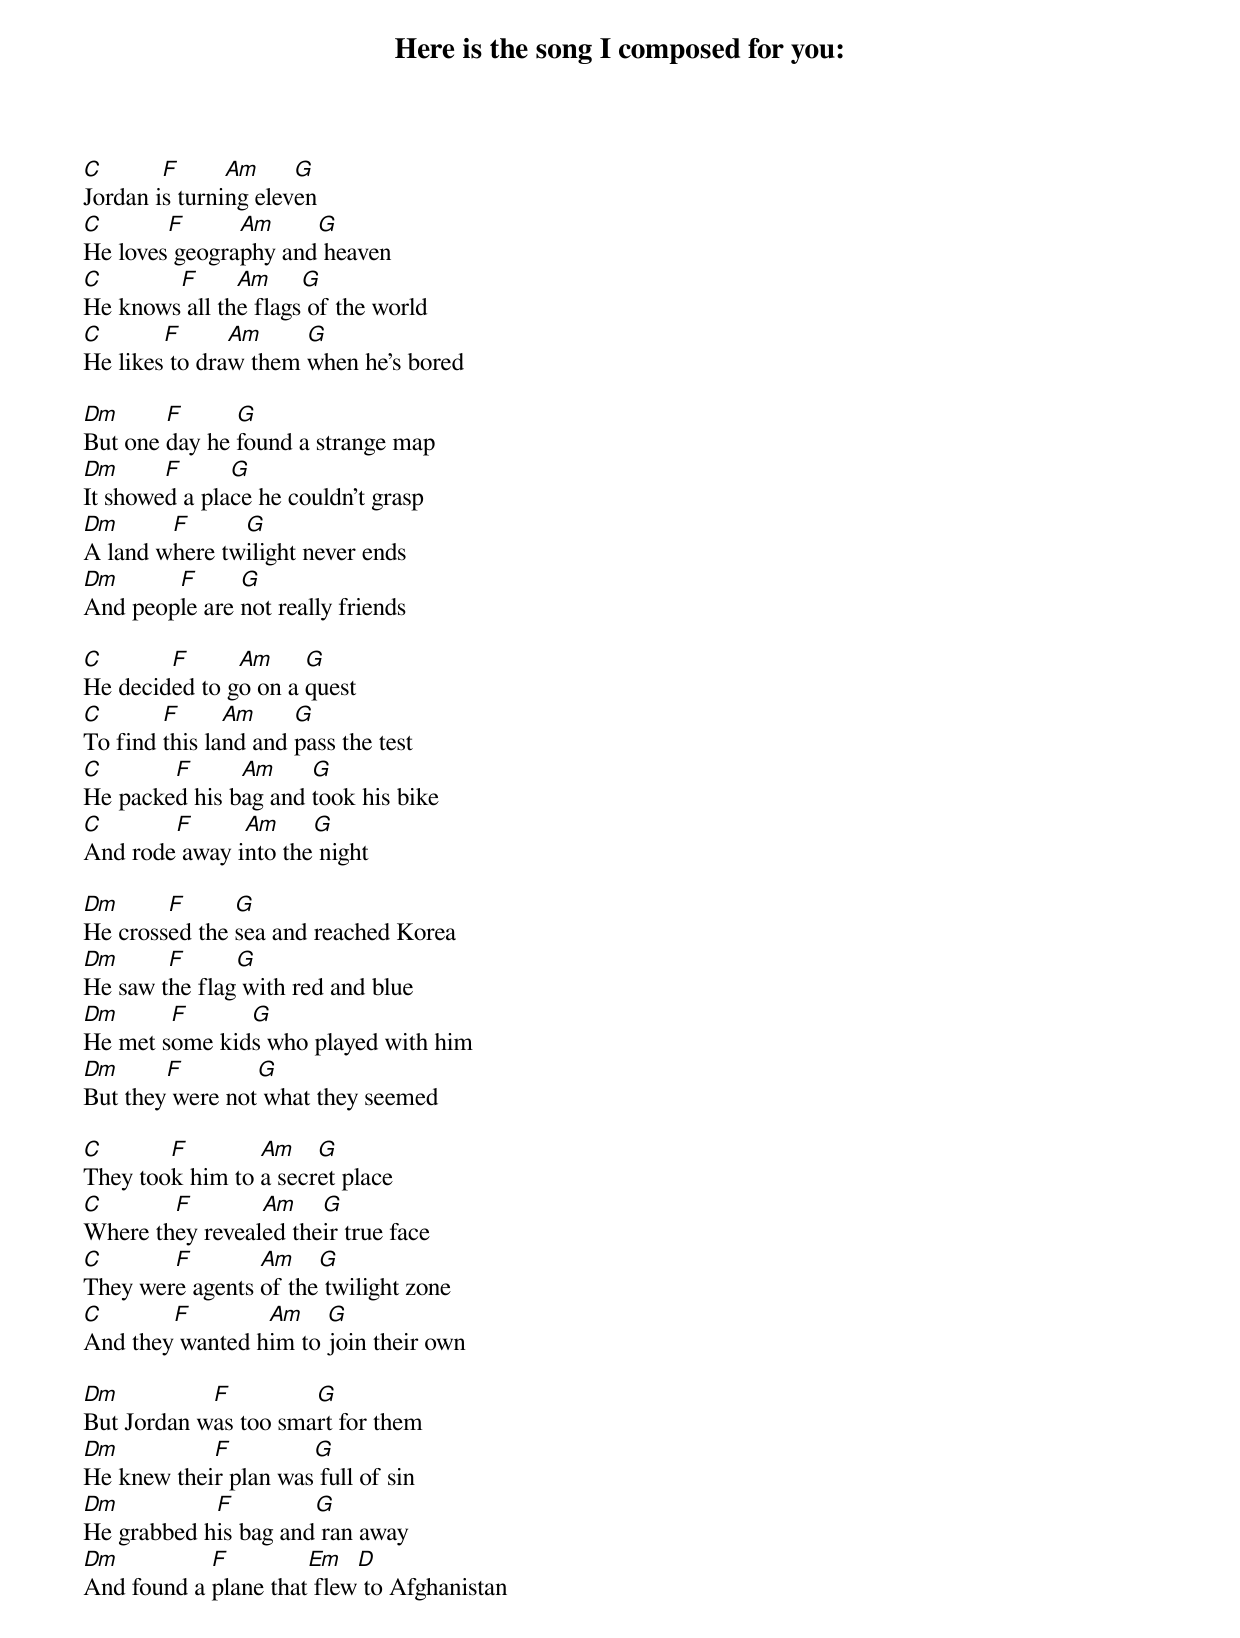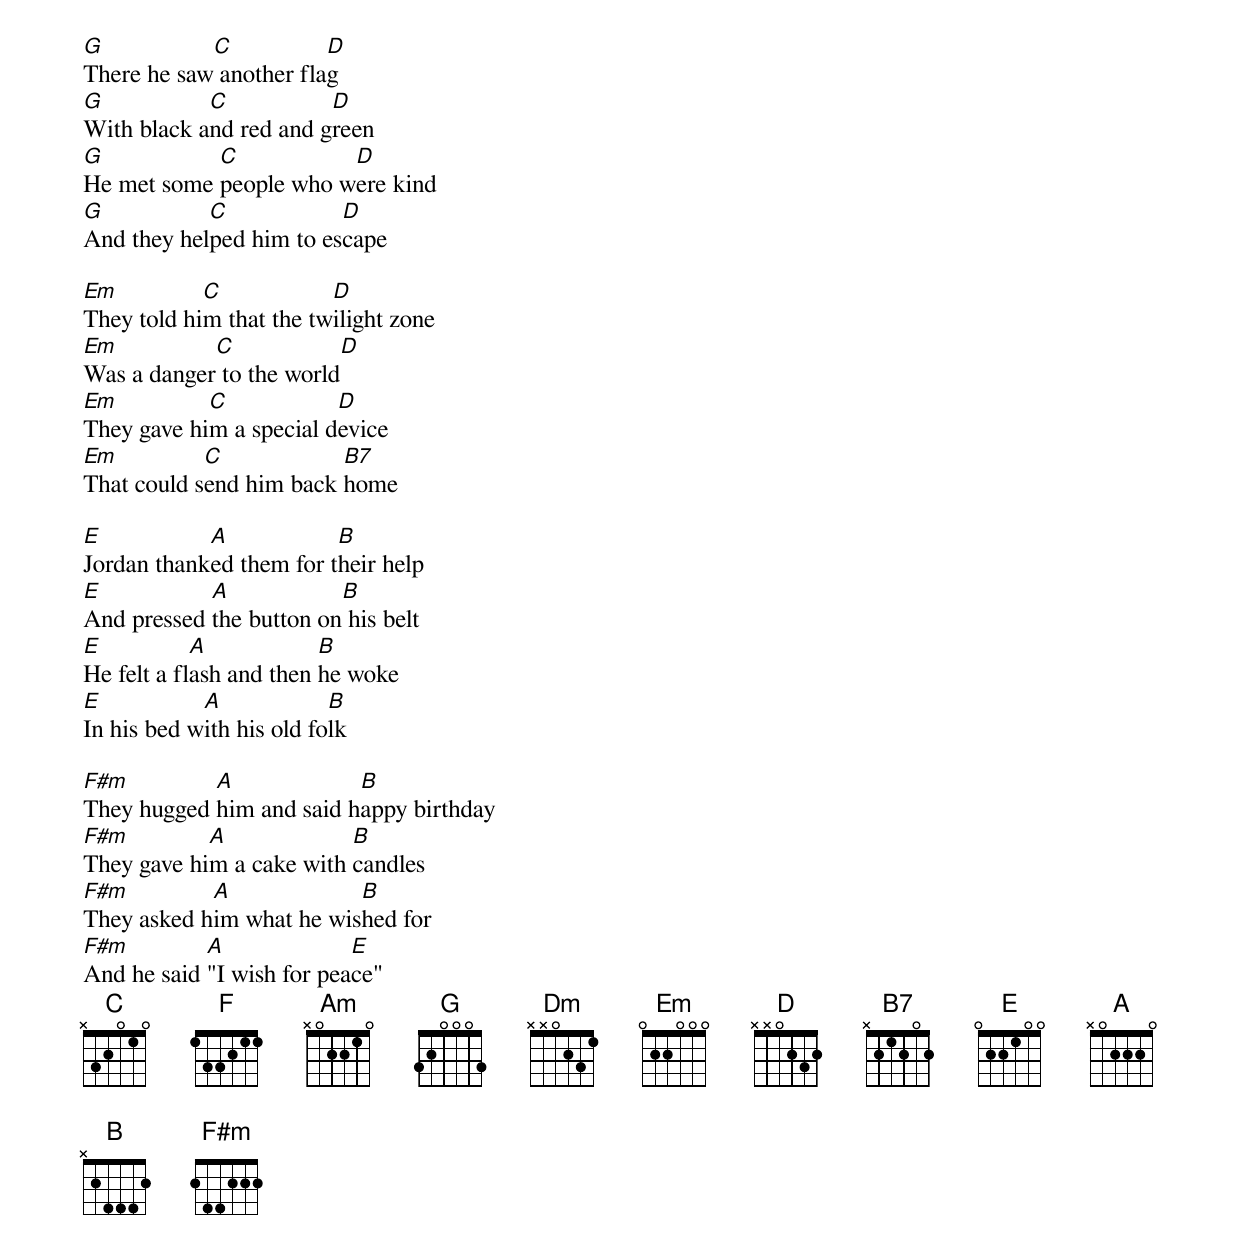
Here is the song I composed for you:

C       F      Am     G
Jordan is turning eleven
C       F      Am     G
He loves geography and heaven
C       F      Am     G
He knows all the flags of the world
C       F      Am     G
He likes to draw them when he's bored

Dm      F      G
But one day he found a strange map
Dm      F      G
It showed a place he couldn't grasp
Dm      F      G
A land where twilight never ends
Dm      F      G
And people are not really friends

C       F      Am     G
He decided to go on a quest
C       F      Am     G
To find this land and pass the test
C       F      Am     G
He packed his bag and took his bike
C       F      Am     G
And rode away into the night

Dm      F      G
He crossed the sea and reached Korea
Dm      F      G
He saw the flag with red and blue
Dm      F      G
He met some kids who played with him
Dm      F        G
But they were not what they seemed

C       F        Am    G
They took him to a secret place
C       F        Am    G
Where they revealed their true face
C       F        Am    G
They were agents of the twilight zone
C       F        Am    G
And they wanted him to join their own

Dm          F         G
But Jordan was too smart for them
Dm          F         G
He knew their plan was full of sin
Dm          F         G
He grabbed his bag and ran away
Dm          F         Em   D
And found a plane that flew to Afghanistan

G           C           D
There he saw another flag
G           C           D
With black and red and green
G           C           D
He met some people who were kind
G           C            D
And they helped him to escape

Em          C            D
They told him that the twilight zone
Em          C            D
Was a danger to the world
Em          C            D
They gave him a special device
Em          C            B7
That could send him back home

E           A            B
Jordan thanked them for their help
E           A            B
And pressed the button on his belt
E           A            B
He felt a flash and then he woke
E           A             B
In his bed with his old folk

F#m         A             B
They hugged him and said happy birthday
F#m         A             B
They gave him a cake with candles
F#m         A             B
They asked him what he wished for
F#m         A              E
And he said "I wish for peace"
